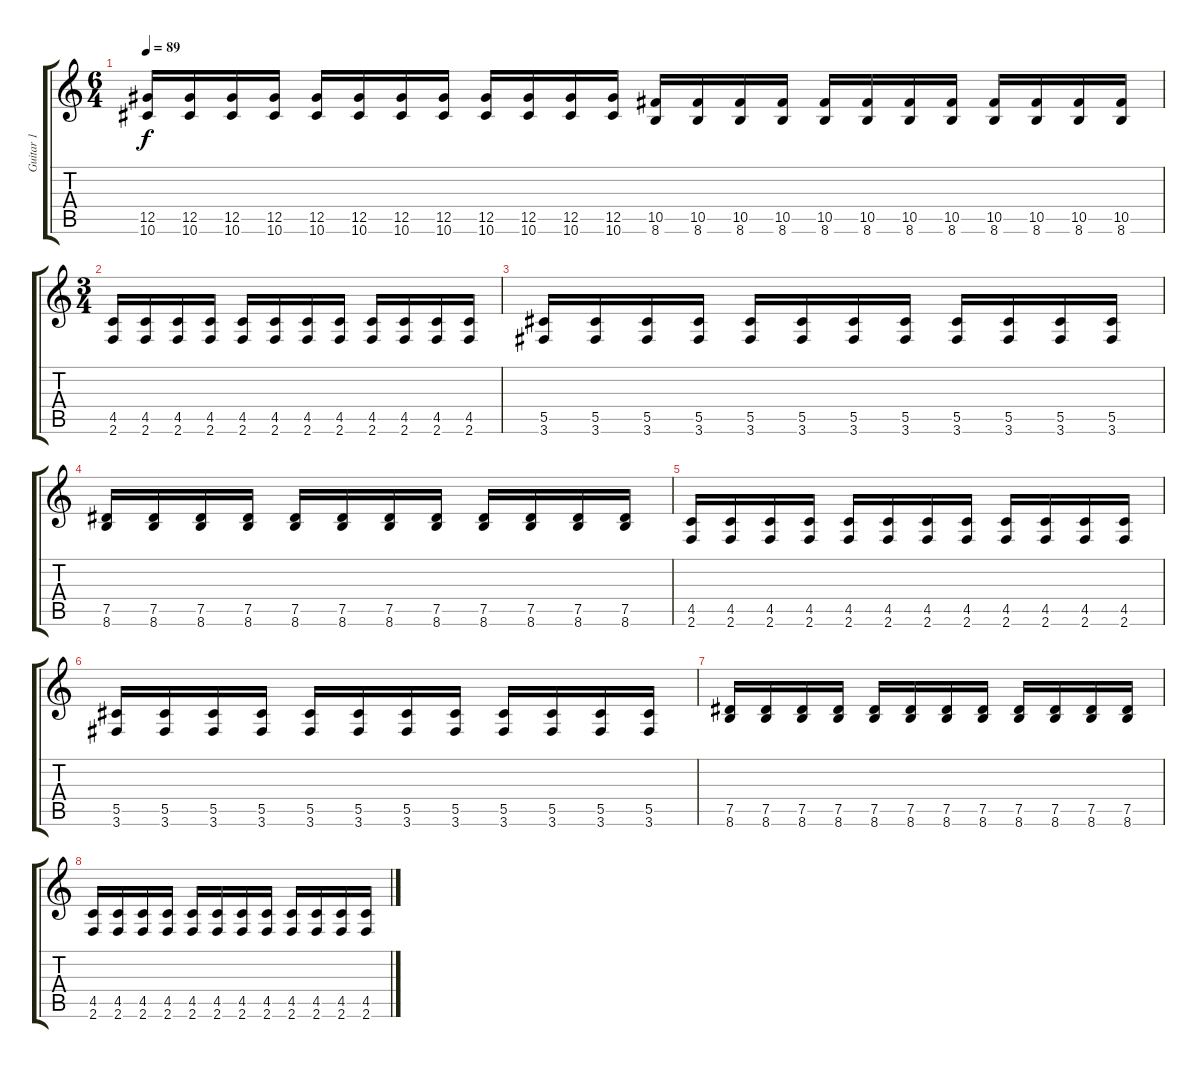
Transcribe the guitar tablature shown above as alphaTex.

\track ("Guitar 1" "Guitar 1") {instrument overdrivenguitar}
\staff {score tabs}
\tuning (Eb4 Bb3 Gb3 Db3 Ab2 Eb2) {hide}
\ts (6 4)
\tempo 89
\clef g2
\ks c
(12.5 10.6).16{dy f} (12.5 10.6).16 (12.5 10.6).16 (12.5 10.6).16 (12.5 10.6).16 (12.5 10.6).16 (12.5 10.6).16 (12.5 10.6).16 (12.5 10.6).16 (12.5 10.6).16 (12.5 10.6).16 (12.5 10.6).16 (10.5 8.6).16 (10.5 8.6).16 (10.5 8.6).16 (10.5 8.6).16 (10.5 8.6).16 (10.5 8.6).16 (10.5 8.6).16 (10.5 8.6).16 (10.5 8.6).16 (10.5 8.6).16 (10.5 8.6).16 (10.5 8.6).16 |
\ts (3 4)
(4.5 2.6).16 (4.5 2.6).16 (4.5 2.6).16 (4.5 2.6).16 (4.5 2.6).16 (4.5 2.6).16 (4.5 2.6).16 (4.5 2.6).16 (4.5 2.6).16 (4.5 2.6).16 (4.5 2.6).16 (4.5 2.6).16 |
(5.5 3.6).16 (5.5 3.6).16 (5.5 3.6).16 (5.5 3.6).16 (5.5 3.6).16 (5.5 3.6).16 (5.5 3.6).16 (5.5 3.6).16 (5.5 3.6).16 (5.5 3.6).16 (5.5 3.6).16 (5.5 3.6).16 |
(7.5 8.6).16 (7.5 8.6).16 (7.5 8.6).16 (7.5 8.6).16 (7.5 8.6).16 (7.5 8.6).16 (7.5 8.6).16 (7.5 8.6).16 (7.5 8.6).16 (7.5 8.6).16 (7.5 8.6).16 (7.5 8.6).16 |
(4.5 2.6).16 (4.5 2.6).16 (4.5 2.6).16 (4.5 2.6).16 (4.5 2.6).16 (4.5 2.6).16 (4.5 2.6).16 (4.5 2.6).16 (4.5 2.6).16 (4.5 2.6).16 (4.5 2.6).16 (4.5 2.6).16 |
(5.5 3.6).16 (5.5 3.6).16 (5.5 3.6).16 (5.5 3.6).16 (5.5 3.6).16 (5.5 3.6).16 (5.5 3.6).16 (5.5 3.6).16 (5.5 3.6).16 (5.5 3.6).16 (5.5 3.6).16 (5.5 3.6).16 |
(7.5 8.6).16 (7.5 8.6).16 (7.5 8.6).16 (7.5 8.6).16 (7.5 8.6).16 (7.5 8.6).16 (7.5 8.6).16 (7.5 8.6).16 (7.5 8.6).16 (7.5 8.6).16 (7.5 8.6).16 (7.5 8.6).16 |
(4.5 2.6).16 (4.5 2.6).16 (4.5 2.6).16 (4.5 2.6).16 (4.5 2.6).16 (4.5 2.6).16 (4.5 2.6).16 (4.5 2.6).16 (4.5 2.6).16 (4.5 2.6).16 (4.5 2.6).16 (4.5 2.6).16
